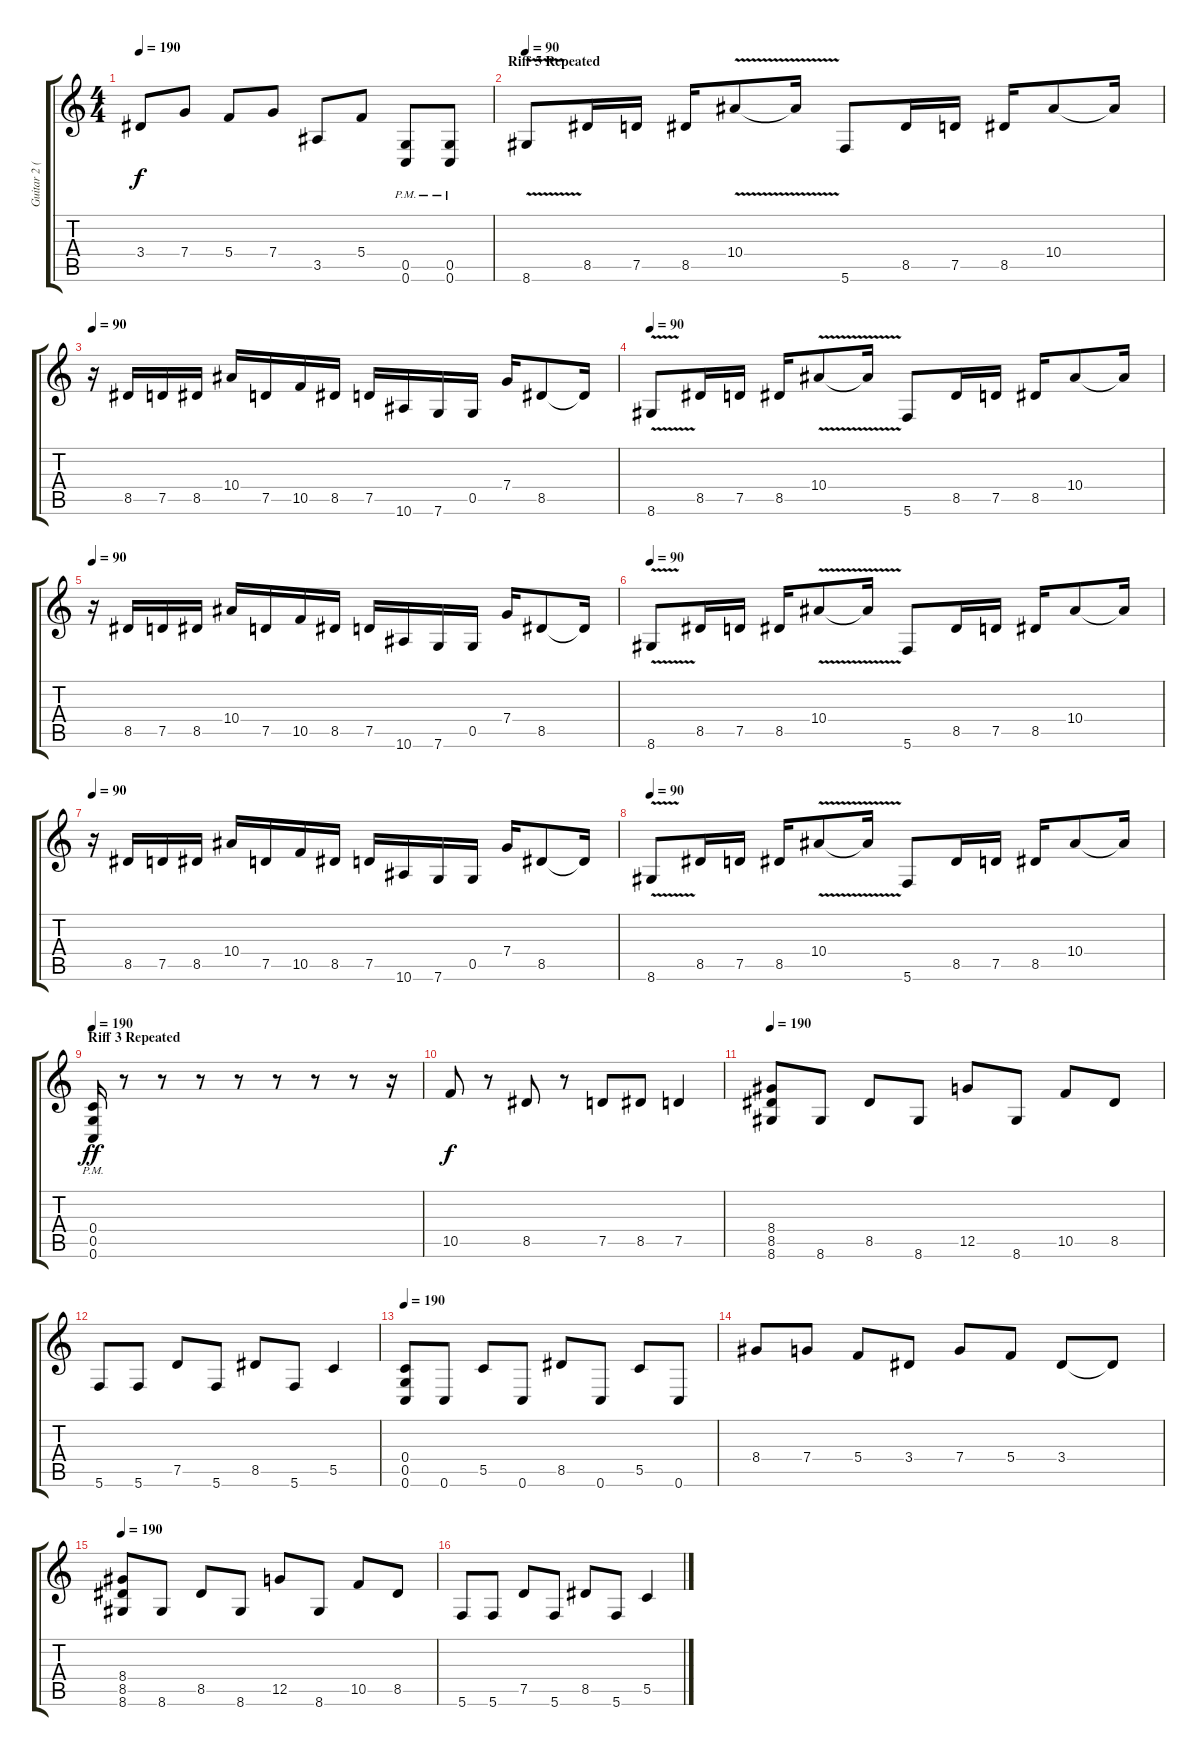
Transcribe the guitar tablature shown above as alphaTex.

\track ("Guitar 2 (Sgrosso)" "Guitar 2 (") {instrument distortionguitar}
\staff {score tabs}
\tuning (D4 A3 F3 C3 G2 C2) {hide}
\ts (4 4)
\tempo 190
\clef g2
\ks c
3.4.8{dy f} 7.4.8 5.4.8 7.4.8 3.5.8 5.4.8 (0.5{pm} 0.6{pm}).8 (0.5{pm} 0.6{pm}).8 |
\section ("" "Riff 5 Repeated")
\tempo 90
8.6{v}.8 8.5.16 7.5.16 8.5.16 10.4{v}.8 10.4{t}.16 5.6.8 8.5.16 7.5.16 8.5.16 10.4.8 10.4{t}.16 |
\tempo 90
r.16 8.5.16 7.5.16 8.5.16 10.4.16 7.5.16 10.5.16 8.5.16 7.5.16 10.6.16 7.6.16 0.5.16 7.4.16 8.5.8 8.5{t}.16 |
\tempo 90
8.6{v}.8 8.5.16 7.5.16 8.5.16 10.4{v}.8 10.4{t}.16 5.6.8 8.5.16 7.5.16 8.5.16 10.4.8 10.4{t}.16 |
\tempo 90
r.16 8.5.16 7.5.16 8.5.16 10.4.16 7.5.16 10.5.16 8.5.16 7.5.16 10.6.16 7.6.16 0.5.16 7.4.16 8.5.8 8.5{t}.16 |
\tempo 90
8.6{v}.8 8.5.16 7.5.16 8.5.16 10.4{v}.8 10.4{t}.16 5.6.8 8.5.16 7.5.16 8.5.16 10.4.8 10.4{t}.16 |
\tempo 90
r.16 8.5.16 7.5.16 8.5.16 10.4.16 7.5.16 10.5.16 8.5.16 7.5.16 10.6.16 7.6.16 0.5.16 7.4.16 8.5.8 8.5{t}.16 |
\tempo 90
8.6{v}.8 8.5.16 7.5.16 8.5.16 10.4{v}.8 10.4{t}.16 5.6.8 8.5.16 7.5.16 8.5.16 10.4.8 10.4{t}.16 |
\section ("" "Riff 3 Repeated")
\tempo 190
(0.4{pm} 0.5{pm} 0.6{pm}).16{dy ff} r.8 r.8 r.8 r.8 r.8 r.8 r.8 r.16 |
10.5.8{dy f} r.8 8.5.8 r.8 7.5.8 8.5.8 7.5.4 |
\tempo 190
(8.4 8.5 8.6).8 8.6.8 8.5.8 8.6.8 12.5.8 8.6.8 10.5.8 8.5.8 |
5.6.8 5.6.8 7.5.8 5.6.8 8.5.8 5.6.8 5.5.4 |
\tempo 190
(0.4 0.5 0.6).8 0.6.8 5.5.8 0.6.8 8.5.8 0.6.8 5.5.8 0.6.8 |
8.4.8 7.4.8 5.4.8 3.4.8 7.4.8 5.4.8 3.4.8 3.4{t}.8 |
\tempo 190
(8.4 8.5 8.6).8 8.6.8 8.5.8 8.6.8 12.5.8 8.6.8 10.5.8 8.5.8 |
5.6.8 5.6.8 7.5.8 5.6.8 8.5.8 5.6.8 5.5.4
